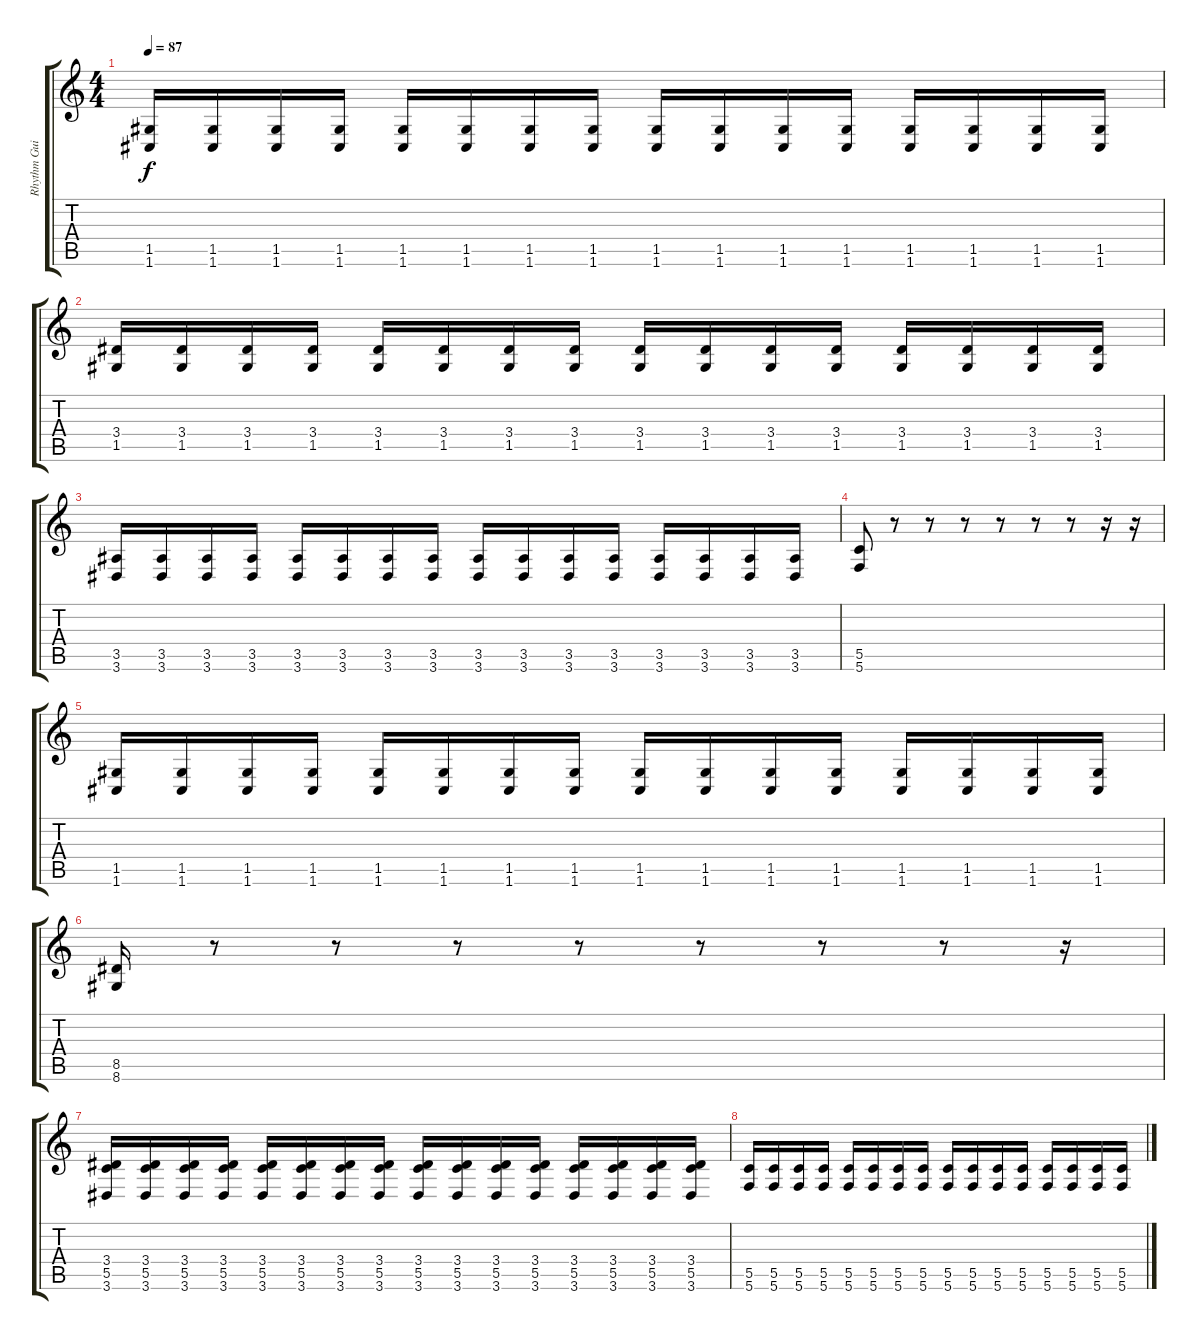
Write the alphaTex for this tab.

\track ("Rhythm Guitar" "Rhythm Gui") {instrument overdrivenguitar}
\staff {score tabs}
\tuning (D4 A3 F3 C3 G2 C2) {hide}
\ts (4 4)
\tempo 87
\clef g2
\ks c
(1.5 1.6).16{dy f} (1.5 1.6).16 (1.5 1.6).16 (1.5 1.6).16 (1.5 1.6).16 (1.5 1.6).16 (1.5 1.6).16 (1.5 1.6).16 (1.5 1.6).16 (1.5 1.6).16 (1.5 1.6).16 (1.5 1.6).16 (1.5 1.6).16 (1.5 1.6).16 (1.5 1.6).16 (1.5 1.6).16 |
(3.4 1.5).16 (3.4 1.5).16 (3.4 1.5).16 (3.4 1.5).16 (3.4 1.5).16 (3.4 1.5).16 (3.4 1.5).16 (3.4 1.5).16 (3.4 1.5).16 (3.4 1.5).16 (3.4 1.5).16 (3.4 1.5).16 (3.4 1.5).16 (3.4 1.5).16 (3.4 1.5).16 (3.4 1.5).16 |
(3.5 3.6).16 (3.5 3.6).16 (3.5 3.6).16 (3.5 3.6).16 (3.5 3.6).16 (3.5 3.6).16 (3.5 3.6).16 (3.5 3.6).16 (3.5 3.6).16 (3.5 3.6).16 (3.5 3.6).16 (3.5 3.6).16 (3.5 3.6).16 (3.5 3.6).16 (3.5 3.6).16 (3.5 3.6).16 |
(5.5 5.6).8 r.8 r.8 r.8 r.8 r.8 r.8 r.16 r.16 |
(1.5 1.6).16{volume 16} (1.5 1.6).16 (1.5 1.6).16 (1.5 1.6).16 (1.5 1.6).16 (1.5 1.6).16 (1.5 1.6).16 (1.5 1.6).16 (1.5 1.6).16 (1.5 1.6).16 (1.5 1.6).16 (1.5 1.6).16 (1.5 1.6).16 (1.5 1.6).16 (1.5 1.6).16 (1.5 1.6).16 |
(8.5 8.6).16 r.8 r.8 r.8 r.8 r.8 r.8 r.8 r.16 |
(3.4 5.5 3.6).16 (3.4 5.5 3.6).16 (3.4 5.5 3.6).16 (3.4 5.5 3.6).16 (3.4 5.5 3.6).16 (3.4 5.5 3.6).16 (3.4 5.5 3.6).16 (3.4 5.5 3.6).16 (3.4 5.5 3.6).16 (3.4 5.5 3.6).16 (3.4 5.5 3.6).16 (3.4 5.5 3.6).16 (3.4 5.5 3.6).16 (3.4 5.5 3.6).16 (3.4 5.5 3.6).16 (3.4 5.5 3.6).16 |
(5.5 5.6).16 (5.5 5.6).16 (5.5 5.6).16 (5.5 5.6).16 (5.5 5.6).16 (5.5 5.6).16 (5.5 5.6).16 (5.5 5.6).16 (5.5 5.6).16 (5.5 5.6).16 (5.5 5.6).16 (5.5 5.6).16 (5.5 5.6).16 (5.5 5.6).16 (5.5 5.6).16 (5.5{ss} 5.6{ss}).16
